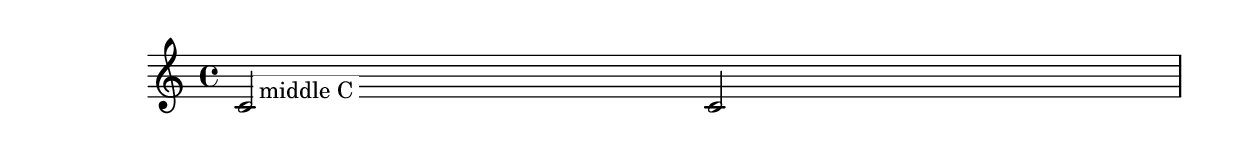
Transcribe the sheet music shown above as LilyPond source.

%% Do not edit this file; it is auto-generated from LSR http://lsr.dsi.unimi.it
%% This file is in the public domain.
\version "2.11.57"

\header {
  lsrtags = "editorial-annotations, text"

  texidoces = "
La instrucción @code{\whiteout} intercala un rectángulo blanco
debajo de un elemento de marcado.  Este rectángulo blanco no tapa
a ningún otro objeto gráfico, puesto que las líneas del pentagrama
están en una capa inferior a la de la mayor parte de los otros
objetos.

"
  doctitlees = "Poner en blanco las líneas del pentagrama utilizando la instrucción \whiteout"

  texidoc = "
The @code{\\whiteout} command underlays a markup with a white box. 
Since staff lines are in a lower layer than most other grobs, this
white box will not overlap any other grob. 

"
  doctitle = "Blanking staff lines using the \\whiteout command"
} % begin verbatim
\layout { ragged-right = ##f }
\relative c' {
  \override TextScript #'extra-offset = #'(2 . 4)
  c2-\markup { \whiteout \pad-markup #0.5 "middle C" } c
} 
